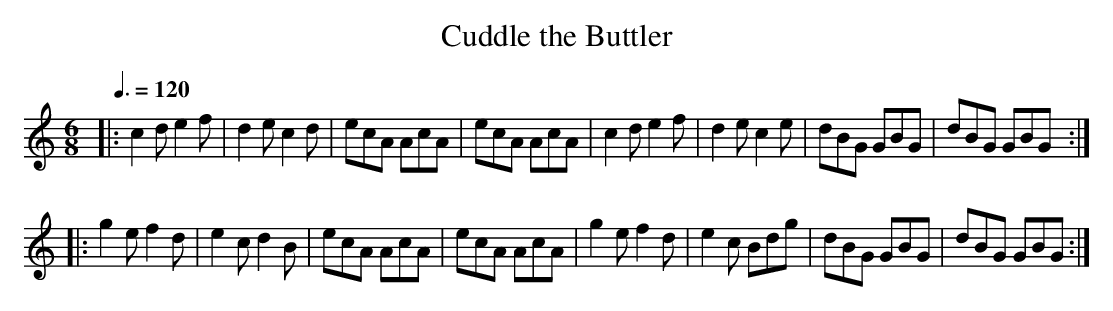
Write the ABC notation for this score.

X:1
T:Cuddle the Buttler
L:1/8
M:6/8
Q:3/8=120
K:C
|:\
c2d e2f | d2e c2d | ecA AcA | ecA AcA |\
c2d e2f | d2e c2e | dBG GBG | dBG GBG :|
|:\
g2e f2d | e2c d2B | ecA AcA | ecA AcA |\
g2e f2d | e2c Bdg | dBG GBG | dBG GBG :|
